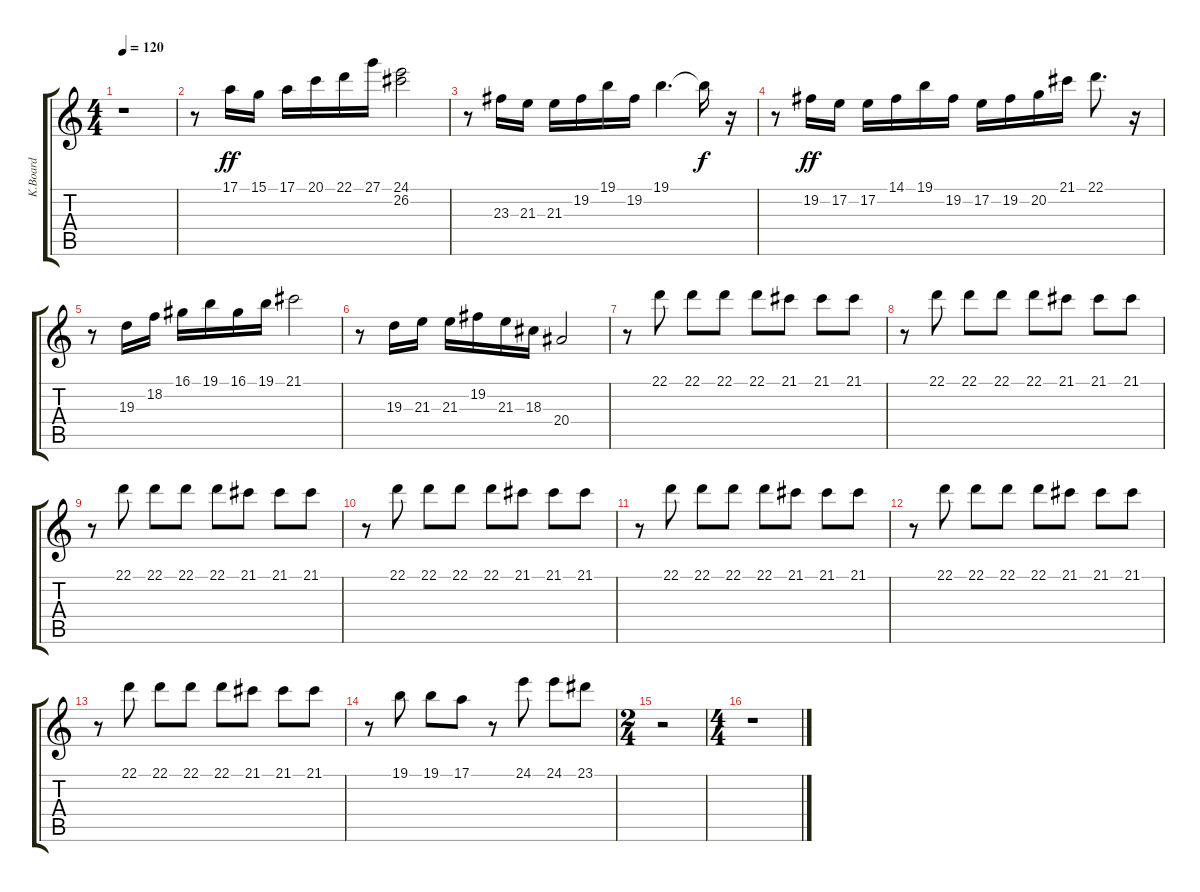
\track ("K.Board    (GS) " "K.Board   ") {instrument acousticgrandpiano}
\staff {score tabs}
\tuning (E4 B3 G3 D3 A2 E2) {hide}
\ts (4 4)
\tempo 120
\clef g2
\ks c
r.1{dy ff} |
r.8 17.1.16{balance 8} 15.1.16 17.1.16 20.1.16 22.1.16 27.1.16 (24.1 26.2).2 |
r.8 23.3.16 21.3.16 21.3.16 19.2.16 19.1.16 19.2.16 19.1.4{d} 19.1{t}.16{dy f} r.16 |
r.8 19.2.16{dy ff} 17.2.16 17.2.16 14.1.16 19.1.16 19.2.16 17.2.16 19.2.16 20.2.16 21.1.16 22.1.8{d} r.16 |
r.8 19.3.16 18.2.16 16.1.16 19.1.16 16.1.16 19.1.16 21.1.2 |
r.8 19.3.16 21.3.16 21.3.16 19.2.16 21.3.16 18.3.16 20.4.2 |
r.8 22.1.8 22.1.8 22.1.8 22.1.8 21.1.8 21.1.8 21.1.8 |
r.8 22.1.8 22.1.8 22.1.8 22.1.8 21.1.8 21.1.8 21.1.8 |
r.8 22.1.8 22.1.8 22.1.8 22.1.8 21.1.8 21.1.8 21.1.8 |
r.8 22.1.8 22.1.8 22.1.8 22.1.8 21.1.8 21.1.8 21.1.8 |
r.8 22.1.8 22.1.8 22.1.8 22.1.8 21.1.8 21.1.8 21.1.8 |
r.8 22.1.8 22.1.8 22.1.8 22.1.8 21.1.8 21.1.8 21.1.8 |
r.8 22.1.8 22.1.8 22.1.8 22.1.8 21.1.8 21.1.8 21.1.8 |
r.8 19.1.8 19.1.8 17.1.8 r.8 24.1.8 24.1.8 23.1.8 |
\ts (2 4)
r.2 |
\ts (4 4)
r.1
